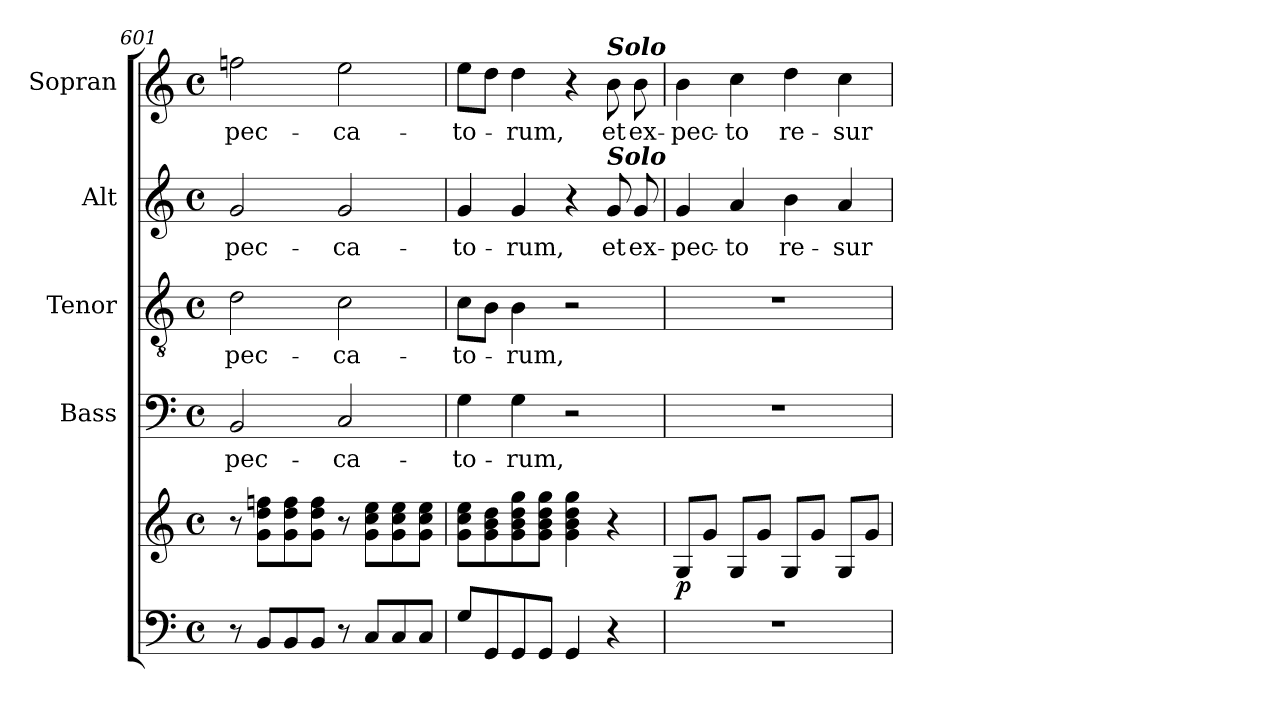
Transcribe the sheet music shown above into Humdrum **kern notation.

**kern	**kern	**dynam	**kern	**text	**kern	**text	**kern	**text	**kern	**text
*part5	*part5	*part5	*part4	*part4	*part3	*part3	*part2	*part2	*part1	*part1
*staff6	*staff5	*staff5/6	*staff4	*staff4	*staff3	*staff3	*staff2	*staff2	*staff1	*staff1
*	*	*	*I"Bass	*	*I"Tenor	*	*I"Alt	*	*I"Sopran	*
*	*	*	*I'B.	*	*I'T.	*	*I'A.	*	*I'S.	*
!!LO:PB:g=z
*clefF4	*clefG2	*	*clefF4	*	*clefGv2	*	*clefG2	*	*clefG2	*
*k[]	*k[]	*	*k[]	*	*k[]	*	*k[]	*	*k[]	*
*C:	*C:	*	*C:	*	*C:	*	*C:	*	*C:	*
*M4/4	*M4/4	*	*M4/4	*	*M4/4	*	*M4/4	*	*M4/4	*
*met(c)	*met(c)	*	*met(c)	*	*met(c)	*	*met(c)	*	*met(c)	*
=601	=601	=601	=601	=601	=601	=601	=601	=601	=601	=601
!	!	!	!	!LO:LY:b	!	!LO:LY:b	!	!LO:LY:b	!	!LO:LY:b
8r	8r	.	2BB/	pec-	2d\	pec-	2g/	pec-	2ffn\	pec-
8BB/L	8g\ 8dd\ 8ffn\L	.	.	.	.	.	.	.	.	.
8BB/	8g\ 8dd\ 8ff\	.	.	.	.	.	.	.	.	.
8BB/J	8g\ 8dd\ 8ff\J	.	.	.	.	.	.	.	.	.
!	!	!	!	!LO:LY:b	!	!LO:LY:b	!	!LO:LY:b	!	!LO:LY:b
8r	8r	.	2C/	-ca-	2c\	-ca-	2g/	-ca-	2ee\	-ca-
8C/L	8g\ 8cc\ 8ee\L	.	.	.	.	.	.	.	.	.
8C/	8g\ 8cc\ 8ee\	.	.	.	.	.	.	.	.	.
8C/J	8g\ 8cc\ 8ee\J	.	.	.	.	.	.	.	.	.
=602	=602	=602	=602	=602	=602	=602	=602	=602	=602	=602
!	!	!	!	!LO:LY:b	!	!LO:LY:b	!	!LO:LY:b	!	!LO:LY:b
8G/L	8g\ 8cc\ 8ee\L	.	4G\	-to-	8c\L	-to-	4g/	-to-	8ee\L	-to-
8GG/	8g\ 8b\ 8dd\	.	.	.	8B\J	.	.	.	8dd\J	.
!	!	!	!	!LO:LY:b	!	!LO:LY:b	!	!LO:LY:b	!	!LO:LY:b
8GG/	8g\ 8b\ 8dd\ 8gg\	.	4G\	-rum,	4B\	-rum,	4g/	-rum,	4dd\	-rum,
8GG/J	8g\ 8b\ 8dd\ 8gg\J	.	.	.	.	.	.	.	.	.
4GG/	4g\ 4b\ 4dd\ 4gg\	.	2r	.	2r	.	4r	.	4r	.
!	!	!	!	!	!	!	!	!	!LO:TX:a:Bi:t=Solo	!
!	!	!	!	!	!	!	!LO:TX:a:Bi:t=Solo	!	!	!
!	!	!	!	!	!	!	!	!LO:LY:b	!	!LO:LY:b
4r	4r	.	.	.	.	.	8g/	et	8b\	et
!	!	!	!	!	!	!	!	!LO:LY:b	!	!LO:LY:b
.	.	.	.	.	.	.	8g/	ex-	8b\	ex-
=603	=603	=603	=603	=603	=603	=603	=603	=603	=603	=603
!	!	!LO:DY:b	!	!	!	!	!	!LO:LY:b	!	!LO:LY:b
1r	8G/L	p	1r	.	1r	.	4g/	-pec-	4b\	-pec-
.	8g/J	.	.	.	.	.	.	.	.	.
!	!	!	!	!	!	!	!	!LO:LY:b	!	!LO:LY:b
.	8G/L	.	.	.	.	.	4a/	-to	4cc\	-to
.	8g/J	.	.	.	.	.	.	.	.	.
!	!	!	!	!	!	!	!	!LO:LY:b	!	!LO:LY:b
.	8G/L	.	.	.	.	.	4b\	re-	4dd\	re-
.	8g/J	.	.	.	.	.	.	.	.	.
!	!	!	!	!	!	!	!	!LO:LY:b	!	!LO:LY:b
.	8G/L	.	.	.	.	.	4a/	-sur-	4cc\	-sur-
.	8g/J	.	.	.	.	.	.	.	.	.
=	=	=	=	=	=	=	=	=	=	=
*-	*-	*-	*-	*-	*-	*-	*-	*-	*-	*-
